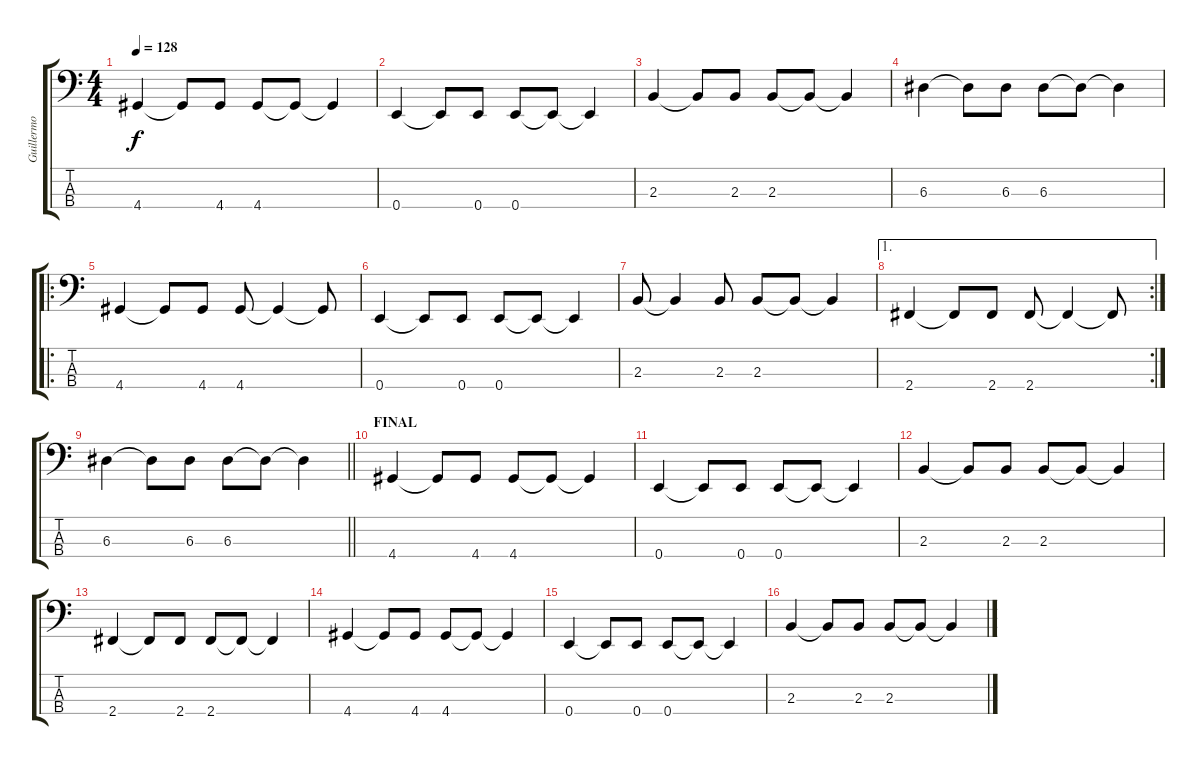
\track ("Guillermo Sanchez" "Guillermo ") {instrument electricbassfinger}
\staff {score tabs}
\tuning (G2 D2 A1 E1) {hide}
\ts (4 4)
\tempo 128
\clef f4
\ks c
4.4.4{dy f} 4.4{t}.8 4.4.8 4.4.8 4.4{t}.8 4.4{t}.4 |
0.4.4 0.4{t}.8 0.4.8 0.4.8 0.4{t}.8 0.4{t}.4 |
2.3.4 2.3{t}.8 2.3.8 2.3.8 2.3{t}.8 2.3{t}.4 |
6.3.4 6.3{t}.8 6.3.8 6.3.8 6.3{t}.8 6.3{t}.4 |
\ro
4.4.4 4.4{t}.8 4.4.8 4.4.8 4.4{t}.4 4.4{t}.8 |
0.4.4 0.4{t}.8 0.4.8 0.4.8 0.4{t}.8 0.4{t}.4 |
2.3.8 2.3{t}.4 2.3.8 2.3.8 2.3{t}.8 2.3{t}.4 |
\ae 1
\rc 2
2.4.4 2.4{t}.8 2.4.8 2.4.8 2.4{t}.4 2.4{t}.8 |
\barLineRight lightlight
6.3.4 6.3{t}.8 6.3.8 6.3.8 6.3{t}.8 6.3{t}.4 |
\section ("" "FINAL")
4.4.4 4.4{t}.8 4.4.8 4.4.8 4.4{t}.8 4.4{t}.4 |
0.4.4 0.4{t}.8 0.4.8 0.4.8 0.4{t}.8 0.4{t}.4 |
2.3.4 2.3{t}.8 2.3.8 2.3.8 2.3{t}.8 2.3{t}.4 |
2.4.4 2.4{t}.8 2.4.8 2.4.8 2.4{t}.8 2.4{t}.4 |
4.4.4 4.4{t}.8 4.4.8 4.4.8 4.4{t}.8 4.4{t}.4 |
0.4.4 0.4{t}.8 0.4.8 0.4.8 0.4{t}.8 0.4{t}.4 |
2.3.4 2.3{t}.8 2.3.8 2.3.8 2.3{t}.8 2.3{t}.4
